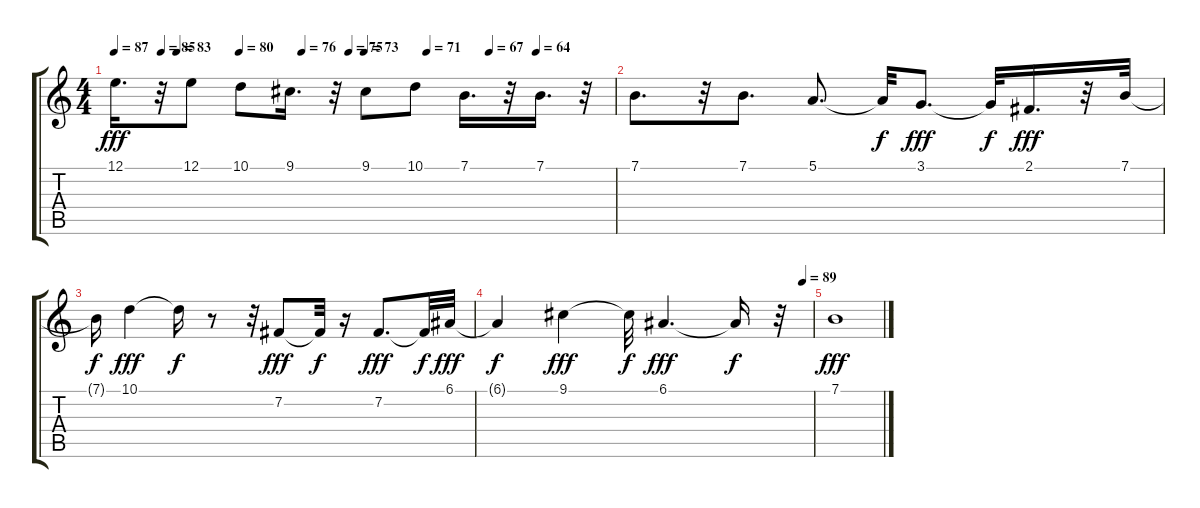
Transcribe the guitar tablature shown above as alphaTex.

\track "" {instrument flute}
\staff {score tabs}
\tuning (E4 B3 G3 D3 A2 E2) {hide}
\ts (4 4)
\tempo 87
\tempo (85 0.09375)
\tempo (83 0.125)
\tempo (80 0.25)
\tempo (76 0.375)
\tempo (75 0.46875)
\tempo (73 0.5)
\tempo (71 0.625)
\tempo (67 0.75)
\tempo (64 0.84375)
\clef g2
\ks c
12.1.16{d dy fff} r.32 12.1.8 10.1.8 9.1.16{d} r.32 9.1.8 10.1.8 7.1.16{d} r.32 7.1.16{d} r.32 |
7.1.8{d} r.32 7.1.8{d} 5.1.8{d} 5.1{t}.32{dy f} 3.1.8{d dy fff} 3.1{t}.32{dy f} 2.1.16{d dy fff} r.32 7.1.32 |
7.1{t}.16{dy f} 10.1.4{dy fff} 10.1{t}.16{dy f} r.8 r.32 7.2.8{dy fff} 7.2{t}.32{dy f} r.16 7.2.8{d dy fff} 7.2{t}.32{dy f} 6.1.32{dy fff} |
\tempo (89 0.96875)
6.1{t}.4{dy f} 9.1.4{dy fff} 9.1{t}.32{dy f} 6.1.4{d dy fff} 6.1{t}.16{dy f} r.32 |
7.1.1{dy fff}
